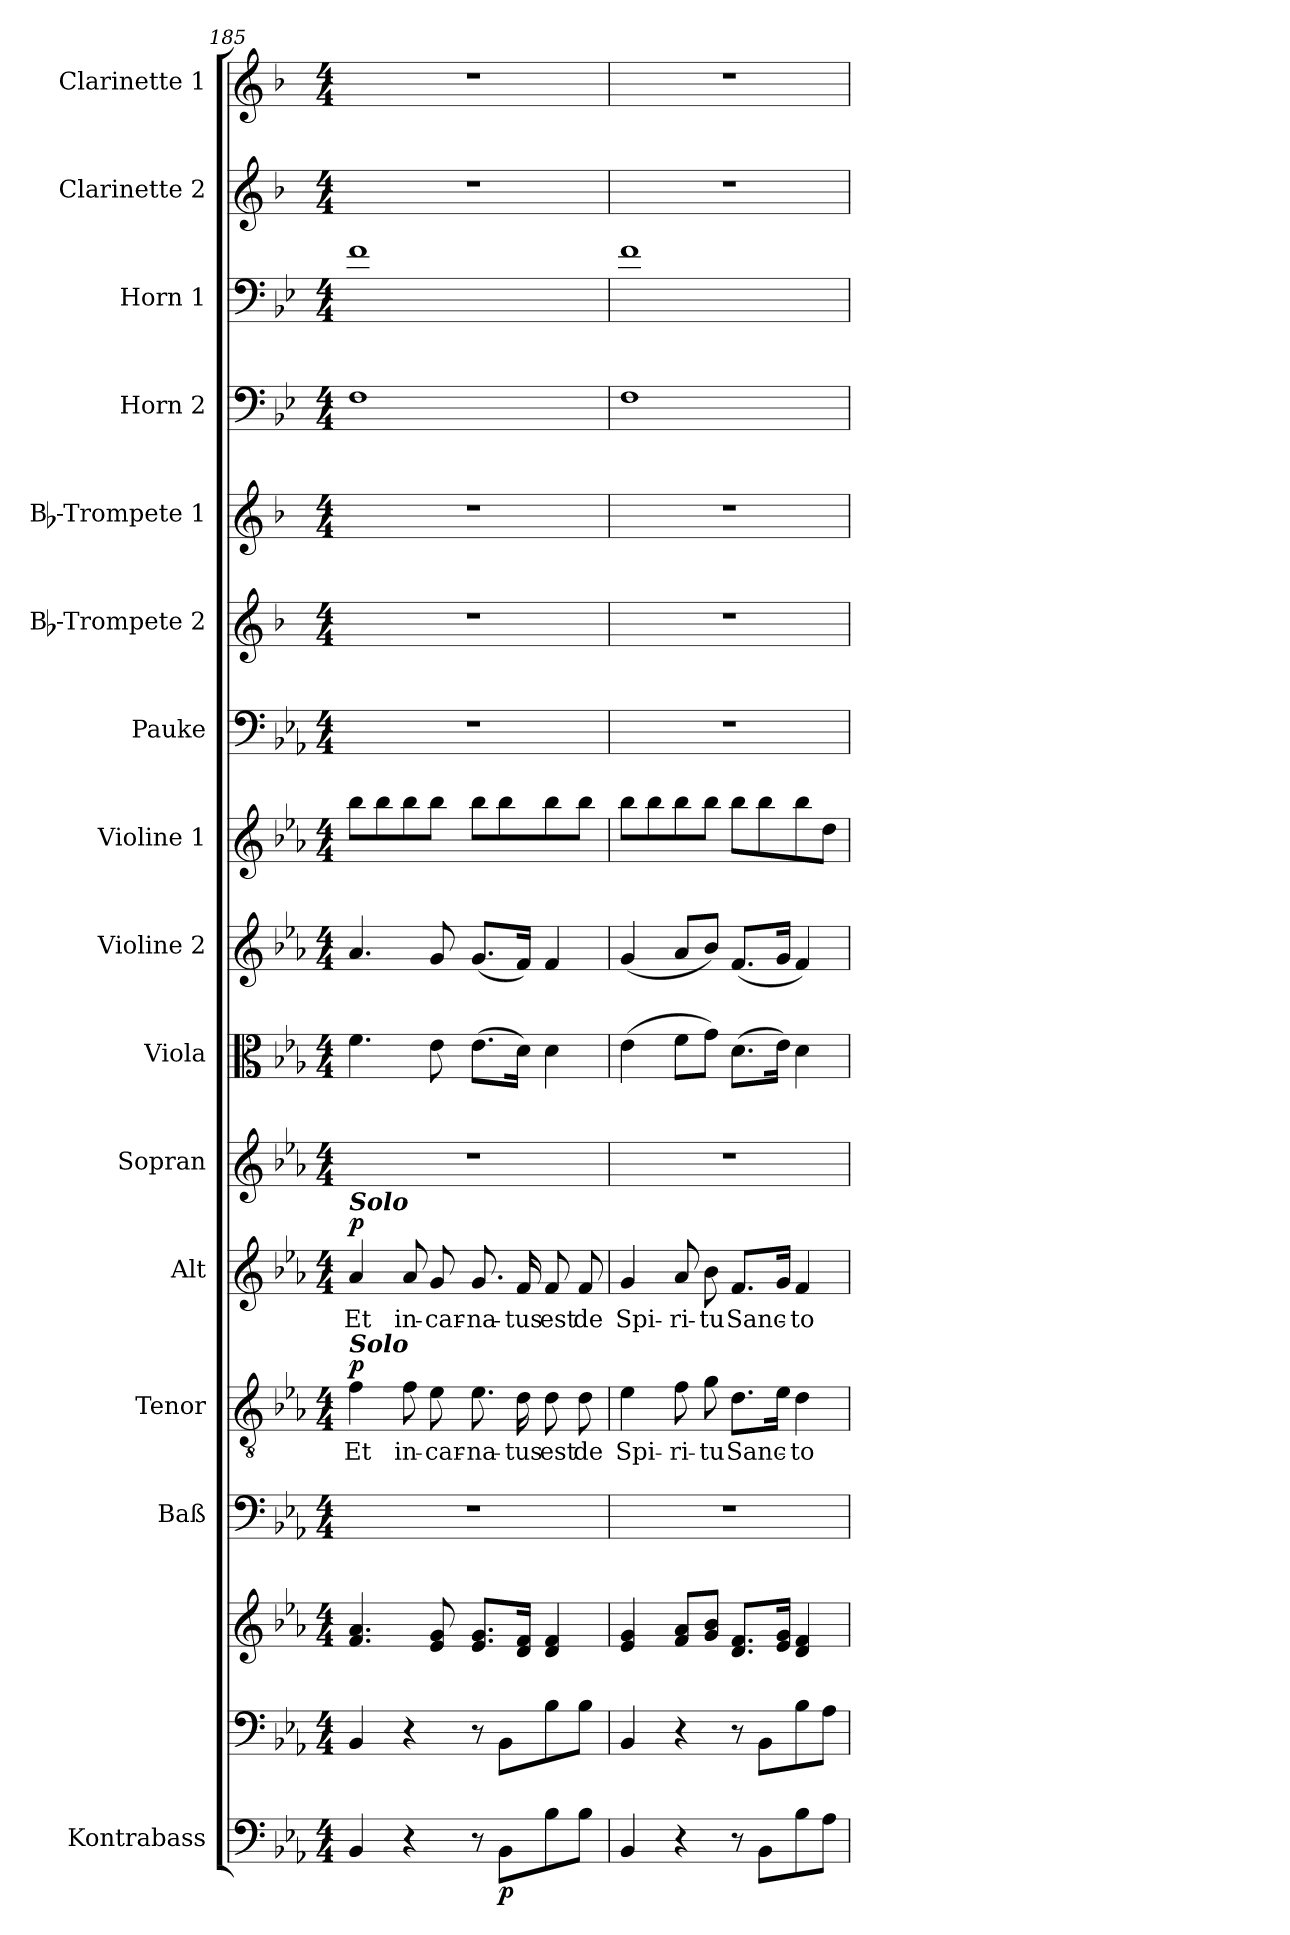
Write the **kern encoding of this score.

**kern	**dynam	**kern	**kern	**kern	**kern	**text	**dynam	**kern	**text	**dynam	**kern	**kern	**kern	**kern	**kern	**kern	**kern	**kern	**kern	**kern	**kern
*part16	*part16	*part15	*part15	*part14	*part13	*part13	*part13	*part12	*part12	*part12	*part11	*part10	*part9	*part8	*part7	*part6	*part5	*part4	*part3	*part2	*part1
*staff17	*staff17	*staff16	*staff15	*staff14	*staff13	*staff13	*staff13	*staff12	*staff12	*staff12	*staff11	*staff10	*staff9	*staff8	*staff7	*staff6	*staff5	*staff4	*staff3	*staff2	*staff1
*I"Kontrabass	*	*	*	*I"Baß	*I"Tenor	*	*	*I"Alt	*	*	*I"Sopran	*I"Viola	*I"Violine 2	*I"Violine 1	*I"Pauke	*I"Bb-Trompete 2	*I"Bb-Trompete 1	*I"Horn 2	*I"Horn 1	*I"Clarinette 2	*I"Clarinette 1
*I'Kb.	*	*	*	*I'Baß	*I'Ten	*	*	*I'Alt	*	*	*I'Sop	*I'Vla.	*I'Vln. 2	*I'Vln. 1	*I'Pk.	*I'Bb Trp. 2	*I'Bb Trp. 1	*I'Hrn. 2	*I'Hrn. 1	*I'Cl. 2	*I'Cl. 1
!!LO:PB:g=z
*clefF4	*	*clefF4	*clefG2	*clefF4	*clefGv2	*	*	*clefG2	*	*	*clefG2	*clefC3	*clefG2	*clefG2	*clefF4	*clefG2	*clefG2	*clefF4	*clefF4	*clefG2	*clefG2
*ITrd7c12	*	*	*	*	*	*	*	*	*	*	*	*	*	*	*	*ITrd1c2	*ITrd1c2	*ITrd4c7	*ITrd4c7	*ITrd1c2	*ITrd1c2
*k[b-e-a-]	*	*k[b-e-a-]	*k[b-e-a-]	*k[b-e-a-]	*k[b-e-a-]	*	*	*k[b-e-a-]	*	*	*k[b-e-a-]	*k[b-e-a-]	*k[b-e-a-]	*k[b-e-a-]	*k[b-e-a-]	*k[b-e-a-]	*k[b-e-a-]	*k[b-e-a-]	*k[b-e-a-]	*k[b-e-a-]	*k[b-e-a-]
*E-:	*	*E-:	*E-:	*E-:	*E-:	*	*	*E-:	*	*	*E-:	*E-:	*E-:	*E-:	*E-:	*E-:	*E-:	*E-:	*E-:	*E-:	*E-:
*M4/4	*	*M4/4	*M4/4	*M4/4	*M4/4	*	*	*M4/4	*	*	*M4/4	*M4/4	*M4/4	*M4/4	*M4/4	*M4/4	*M4/4	*M4/4	*M4/4	*M4/4	*M4/4
=185	=185	=185	=185	=185	=185	=185	=185	=185	=185	=185	=185	=185	=185	=185	=185	=185	=185	=185	=185	=185	=185
!	!	!	!	!	!	!	!	!LO:TX:a:Bi:t=Solo	!	!	!	!	!	!	!	!	!	!	!	!	!
!	!	!	!	!	!LO:TX:a:Bi:t=Solo	!	!	!	!	!	!	!	!	!	!	!	!	!	!	!	!
!	!	!	!	!	!	!LO:LY:b	!LO:DY:a	!	!LO:LY:b	!LO:DY:a	!	!	!	!	!	!	!	!	!	!	!
4BBB-/	.	4BB-/	4.f/ 4.a-/	1r	4f\	Et	p	4a-/	Et	p	1r	4.f\	4.a-/	8bb-\L	1r	1r	1r	1BB-	1B-	1r	1r
.	.	.	.	.	.	.	.	.	.	.	.	.	.	8bb-\	.	.	.	.	.	.	.
!	!	!	!	!	!	!LO:LY:b	!	!	!LO:LY:b	!	!	!	!	!	!	!	!	!	!	!	!
4r	.	4r	.	.	8f\	in-	.	8a-/	in-	.	.	.	.	8bb-\	.	.	.	.	.	.	.
!	!	!	!	!	!	!LO:LY:b	!	!	!LO:LY:b	!	!	!	!	!	!	!	!	!	!	!	!
.	.	.	8e-/ 8g/	.	8e-\	-car-	.	8g/	-car-	.	.	8e-\	8g/	8bb-\J	.	.	.	.	.	.	.
!	!	!	!	!	!	!LO:LY:b	!	!	!LO:LY:b	!	!	!	!	!	!	!	!	!	!	!	!
8r	.	8r	8.e-/ 8.g/L	.	8.e-\	-na-	.	8.g/	-na-	.	.	(>8.e-\L	(<8.g/L	8bb-\L	.	.	.	.	.	.	.
!	!LO:DY:b	!	!	!	!	!	!	!	!	!	!	!	!	!	!	!	!	!	!	!	!
8BBB-\L	p	8BB-\L	.	.	.	.	.	.	.	.	.	.	.	8bb-\	.	.	.	.	.	.	.
!	!	!	!	!	!	!LO:LY:b	!	!	!LO:LY:b	!	!	!	!	!	!	!	!	!	!	!	!
.	.	.	16d/ 16f/Jk	.	16d\	-tus	.	16f/	-tus	.	.	16d\Jk)	16f/Jk)	.	.	.	.	.	.	.	.
!	!	!	!	!	!	!LO:LY:b	!	!	!LO:LY:b	!	!	!	!	!	!	!	!	!	!	!	!
8BB-\	.	8B-\	4d/ 4f/	.	8d\	est	.	8f/	est	.	.	4d\	4f/	8bb-\	.	.	.	.	.	.	.
!	!	!	!	!	!	!LO:LY:b	!	!	!LO:LY:b	!	!	!	!	!	!	!	!	!	!	!	!
8BB-\J	.	8B-\J	.	.	8d\	de	.	8f/	de	.	.	.	.	8bb-\J	.	.	.	.	.	.	.
=186	=186	=186	=186	=186	=186	=186	=186	=186	=186	=186	=186	=186	=186	=186	=186	=186	=186	=186	=186	=186	=186
!	!	!	!	!	!	!LO:LY:b	!	!	!LO:LY:b	!	!	!	!	!	!	!	!	!	!	!	!
4BBB-/	.	4BB-/	4e-/ 4g/	1r	4e-\	Spi-	.	4g/	Spi-	.	1r	(>4e-\	(<4g/	8bb-\L	1r	1r	1r	1BB-	1B-	1r	1r
.	.	.	.	.	.	.	.	.	.	.	.	.	.	8bb-\	.	.	.	.	.	.	.
!	!	!	!	!	!	!LO:LY:b	!	!	!LO:LY:b	!	!	!	!	!	!	!	!	!	!	!	!
4r	.	4r	8f/ 8a-/L	.	8f\	-ri-	.	8a-/	-ri-	.	.	8f\L	8a-/L	8bb-\	.	.	.	.	.	.	.
!	!	!	!	!	!	!LO:LY:b	!	!	!LO:LY:b	!	!	!	!	!	!	!	!	!	!	!	!
.	.	.	8g/ 8b-/J	.	8g\	-tu	.	8b-\	-tu	.	.	8g\J)	8b-/J)	8bb-\J	.	.	.	.	.	.	.
!	!	!	!	!	!	!LO:LY:b	!	!	!LO:LY:b	!	!	!	!	!	!	!	!	!	!	!	!
8r	.	8r	8.d/ 8.f/L	.	8.d\L	Sanc-	.	8.f/L	Sanc-	.	.	(>8.d\L	(<8.f/L	8bb-\L	.	.	.	.	.	.	.
8BBB-\L	.	8BB-\L	.	.	.	.	.	.	.	.	.	.	.	8bb-\	.	.	.	.	.	.	.
.	.	.	16e-/ 16g/Jk	.	16e-\Jk	.	.	16g/Jk	.	.	.	16e-\Jk)	16g/Jk	.	.	.	.	.	.	.	.
!	!	!	!	!	!	!LO:LY:b	!	!	!LO:LY:b	!	!	!	!	!	!	!	!	!	!	!	!
8BB-\	.	8B-\	4d/ 4f/	.	4d\	-to	.	4f/	-to	.	.	4d\	4f/)	8bb-\	.	.	.	.	.	.	.
8AA-\J	.	8A-\J	.	.	.	.	.	.	.	.	.	.	.	8dd\J	.	.	.	.	.	.	.
=	=	=	=	=	=	=	=	=	=	=	=	=	=	=	=	=	=	=	=	=	=
*-	*-	*-	*-	*-	*-	*-	*-	*-	*-	*-	*-	*-	*-	*-	*-	*-	*-	*-	*-	*-	*-
